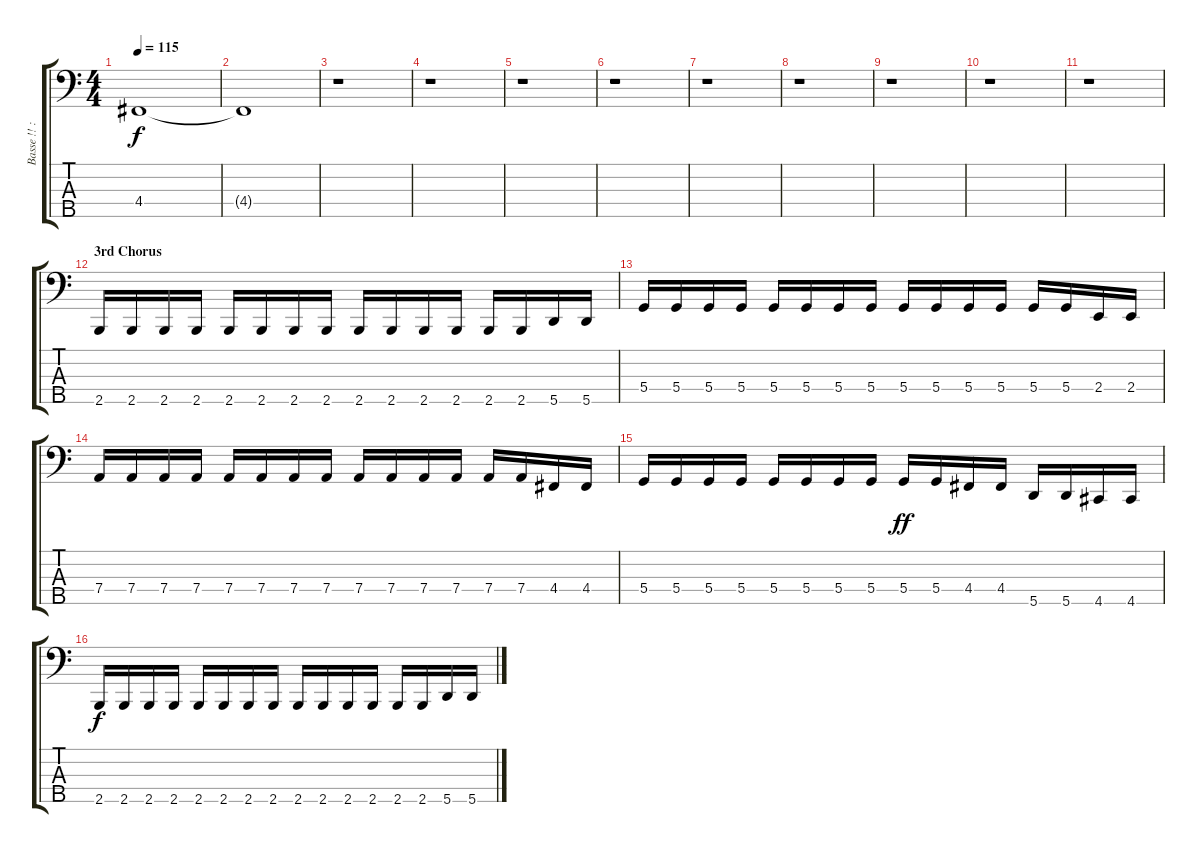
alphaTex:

\track ("Basse !! :D" "Basse !! :") {instrument electricbasspick}
\staff {score tabs}
\tuning (G2 D2 A1 D1 A0) {hide}
\ts (4 4)
\tempo 115
\clef f4
\ks c
4.4{t}.1{dy f} |
4.4{t}.1 |
r.1 |
r.1 |
r.1 |
r.1 |
r.1 |
r.1 |
r.1 |
r.1 |
r.1 |
\section ("" "3rd Chorus")
2.5.16 2.5.16 2.5.16 2.5.16 2.5.16 2.5.16 2.5.16 2.5.16 2.5.16 2.5.16 2.5.16 2.5.16 2.5.16 2.5.16 5.5.16 5.5.16 |
5.4.16 5.4.16 5.4.16 5.4.16 5.4.16 5.4.16 5.4.16 5.4.16 5.4.16 5.4.16 5.4.16 5.4.16 5.4.16 5.4.16 2.4.16 2.4.16 |
7.4.16 7.4.16 7.4.16 7.4.16 7.4.16 7.4.16 7.4.16 7.4.16 7.4.16 7.4.16 7.4.16 7.4.16 7.4.16 7.4.16 4.4.16 4.4.16 |
5.4.16 5.4.16 5.4.16 5.4.16 5.4.16 5.4.16 5.4.16 5.4.16 5.4.16{dy ff} 5.4.16 4.4.16 4.4.16 5.5.16 5.5.16 4.5.16 4.5.16 |
2.5.16{dy f} 2.5.16 2.5.16 2.5.16 2.5.16 2.5.16 2.5.16 2.5.16 2.5.16 2.5.16 2.5.16 2.5.16 2.5.16 2.5.16 5.5.16 5.5.16
